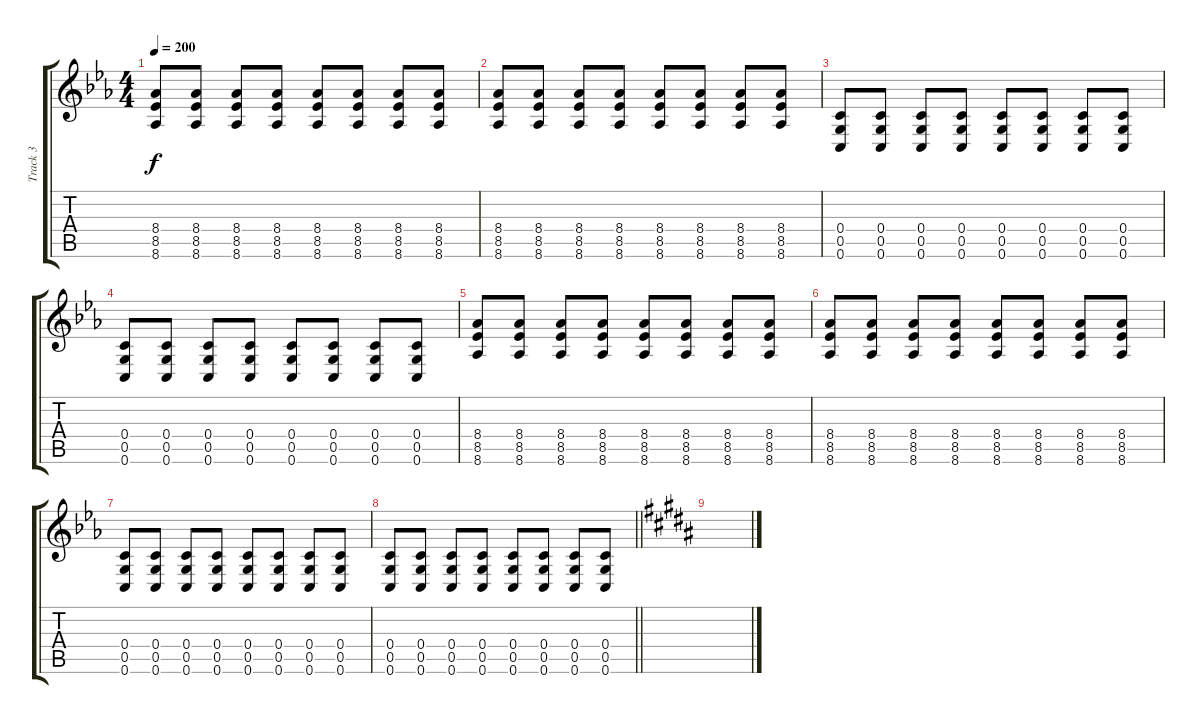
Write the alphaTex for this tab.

\track ("Track 3" "Track 3") {instrument distortionguitar}
\staff {score tabs}
\tuning (D4 A3 F3 C3 G2 C2) {hide}
\ts (4 4)
\tempo 200
\clef g2
\ks eb
(8.4 8.5 8.6).8{dy f} (8.4 8.5 8.6).8 (8.4 8.5 8.6).8 (8.4 8.5 8.6).8 (8.4 8.5 8.6).8 (8.4 8.5 8.6).8 (8.4 8.5 8.6).8 (8.4 8.5 8.6).8 |
(8.4 8.5 8.6).8 (8.4 8.5 8.6).8 (8.4 8.5 8.6).8 (8.4 8.5 8.6).8 (8.4 8.5 8.6).8 (8.4 8.5 8.6).8 (8.4 8.5 8.6).8 (8.4 8.5 8.6).8 |
(0.4 0.5 0.6).8 (0.4 0.5 0.6).8 (0.4 0.5 0.6).8 (0.4 0.5 0.6).8 (0.4 0.5 0.6).8 (0.4 0.5 0.6).8 (0.4 0.5 0.6).8 (0.4 0.5 0.6).8 |
(0.4 0.5 0.6).8 (0.4 0.5 0.6).8 (0.4 0.5 0.6).8 (0.4 0.5 0.6).8 (0.4 0.5 0.6).8 (0.4 0.5 0.6).8 (0.4 0.5 0.6).8 (0.4 0.5 0.6).8 |
(8.4 8.5 8.6).8 (8.4 8.5 8.6).8 (8.4 8.5 8.6).8 (8.4 8.5 8.6).8 (8.4 8.5 8.6).8 (8.4 8.5 8.6).8 (8.4 8.5 8.6).8 (8.4 8.5 8.6).8 |
(8.4 8.5 8.6).8 (8.4 8.5 8.6).8 (8.4 8.5 8.6).8 (8.4 8.5 8.6).8 (8.4 8.5 8.6).8 (8.4 8.5 8.6).8 (8.4 8.5 8.6).8 (8.4 8.5 8.6).8 |
(0.4 0.5 0.6).8 (0.4 0.5 0.6).8 (0.4 0.5 0.6).8 (0.4 0.5 0.6).8 (0.4 0.5 0.6).8 (0.4 0.5 0.6).8 (0.4 0.5 0.6).8 (0.4 0.5 0.6).8 |
\barLineRight lightlight
(0.4 0.5 0.6).8 (0.4 0.5 0.6).8 (0.4 0.5 0.6).8 (0.4 0.5 0.6).8 (0.4 0.5 0.6).8 (0.4 0.5 0.6).8 (0.4 0.5 0.6).8 (0.4 0.5 0.6).8 |
\ks b
